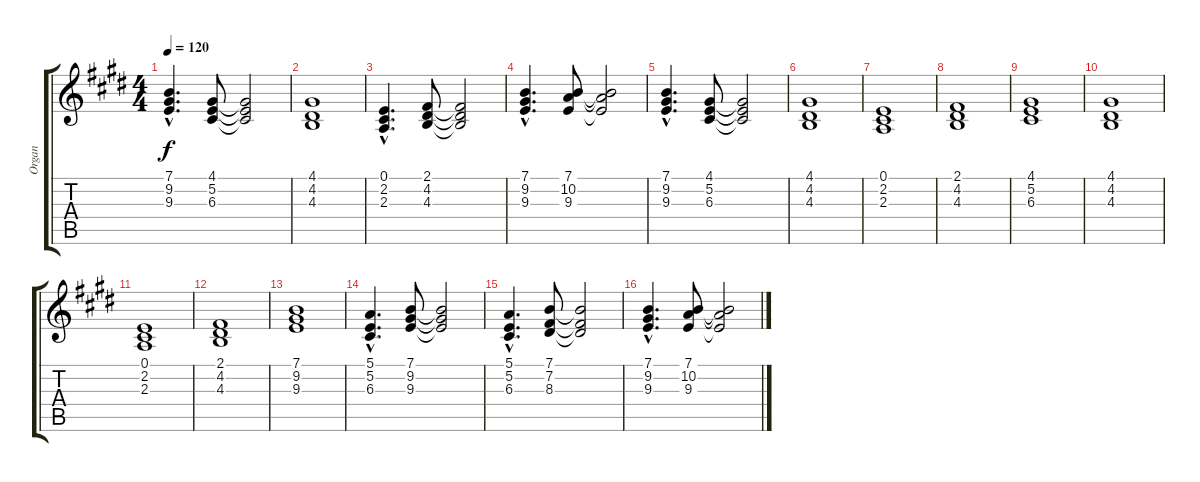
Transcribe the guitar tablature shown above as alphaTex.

\track ("Organ" "Organ") {instrument drawbarorgan}
\staff {score tabs}
\tuning (E4 B3 G3 D3 A2 E2) {hide}
\ts (4 4)
\tempo 120
\clef g2
\ks e
(7.1{hac} 9.2{hac} 9.3{hac}).4{d dy f} (4.1 5.2 6.3).8 (4.1{t} 5.2{t} 6.3{t}).2 |
(4.1 4.2 4.3).1 |
(0.1{hac} 2.2{hac} 2.3{hac}).4{d} (2.1 4.2 4.3).8 (2.1{t} 4.2{t} 4.3{t}).2 |
(7.1{hac} 9.2{hac} 9.3{hac}).4{d} (7.1 10.2 9.3).8 (7.1{t} 10.2{t} 9.3{t}).2 |
(7.1{hac} 9.2{hac} 9.3{hac}).4{d} (4.1 5.2 6.3).8 (4.1{t} 5.2{t} 6.3{t}).2 |
(4.1 4.2 4.3).1 |
(0.1 2.2 2.3).1 |
(2.1 4.2 4.3).1 |
(4.1 5.2 6.3).1 |
(4.1 4.2 4.3).1 |
(0.1 2.2 2.3).1 |
(2.1 4.2 4.3).1 |
(7.1 9.2 9.3).1 |
(5.1{hac} 5.2{hac} 6.3{hac}).4{d} (7.1 9.2 9.3).8 (7.1{t} 9.2{t} 9.3{t}).2 |
(5.1{hac} 5.2{hac} 6.3{hac}).4{d} (7.1 7.2 8.3).8 (7.1{t} 7.2{t} 8.3{t}).2 |
(7.1{hac} 9.2{hac} 9.3{hac}).4{d} (7.1 10.2 9.3).8 (7.1{t} 10.2{t} 9.3{t}).2
